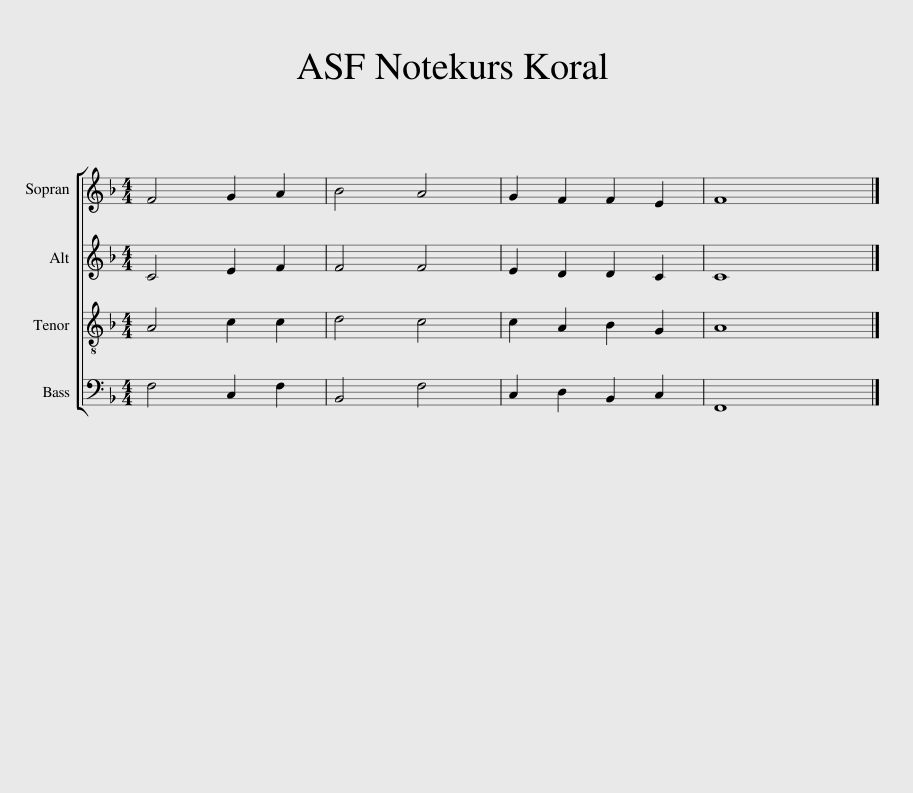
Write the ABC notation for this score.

X:1
%%score [ 1 2 3 4 ]
L:1/8
M:4/4
I:linebreak $
K:F
V:1 treble
V:2 treble
V:3 treble-8
V:4 bass
V:1
 F4 G2 A2 | B4 A4 | G2 F2 F2 E2 | F8 |] %4
V:2
 C4 E2 F2 | F4 F4 | E2 D2 D2 C2 | C8 |] %4
V:3
 A4 c2 c2 | d4 c4 | c2 A2 B2 G2 | A8 |] %4
V:4
 F,4 C,2 F,2 | B,,4 F,4 | C,2 D,2 B,,2 C,2 | F,,8 |] %4
